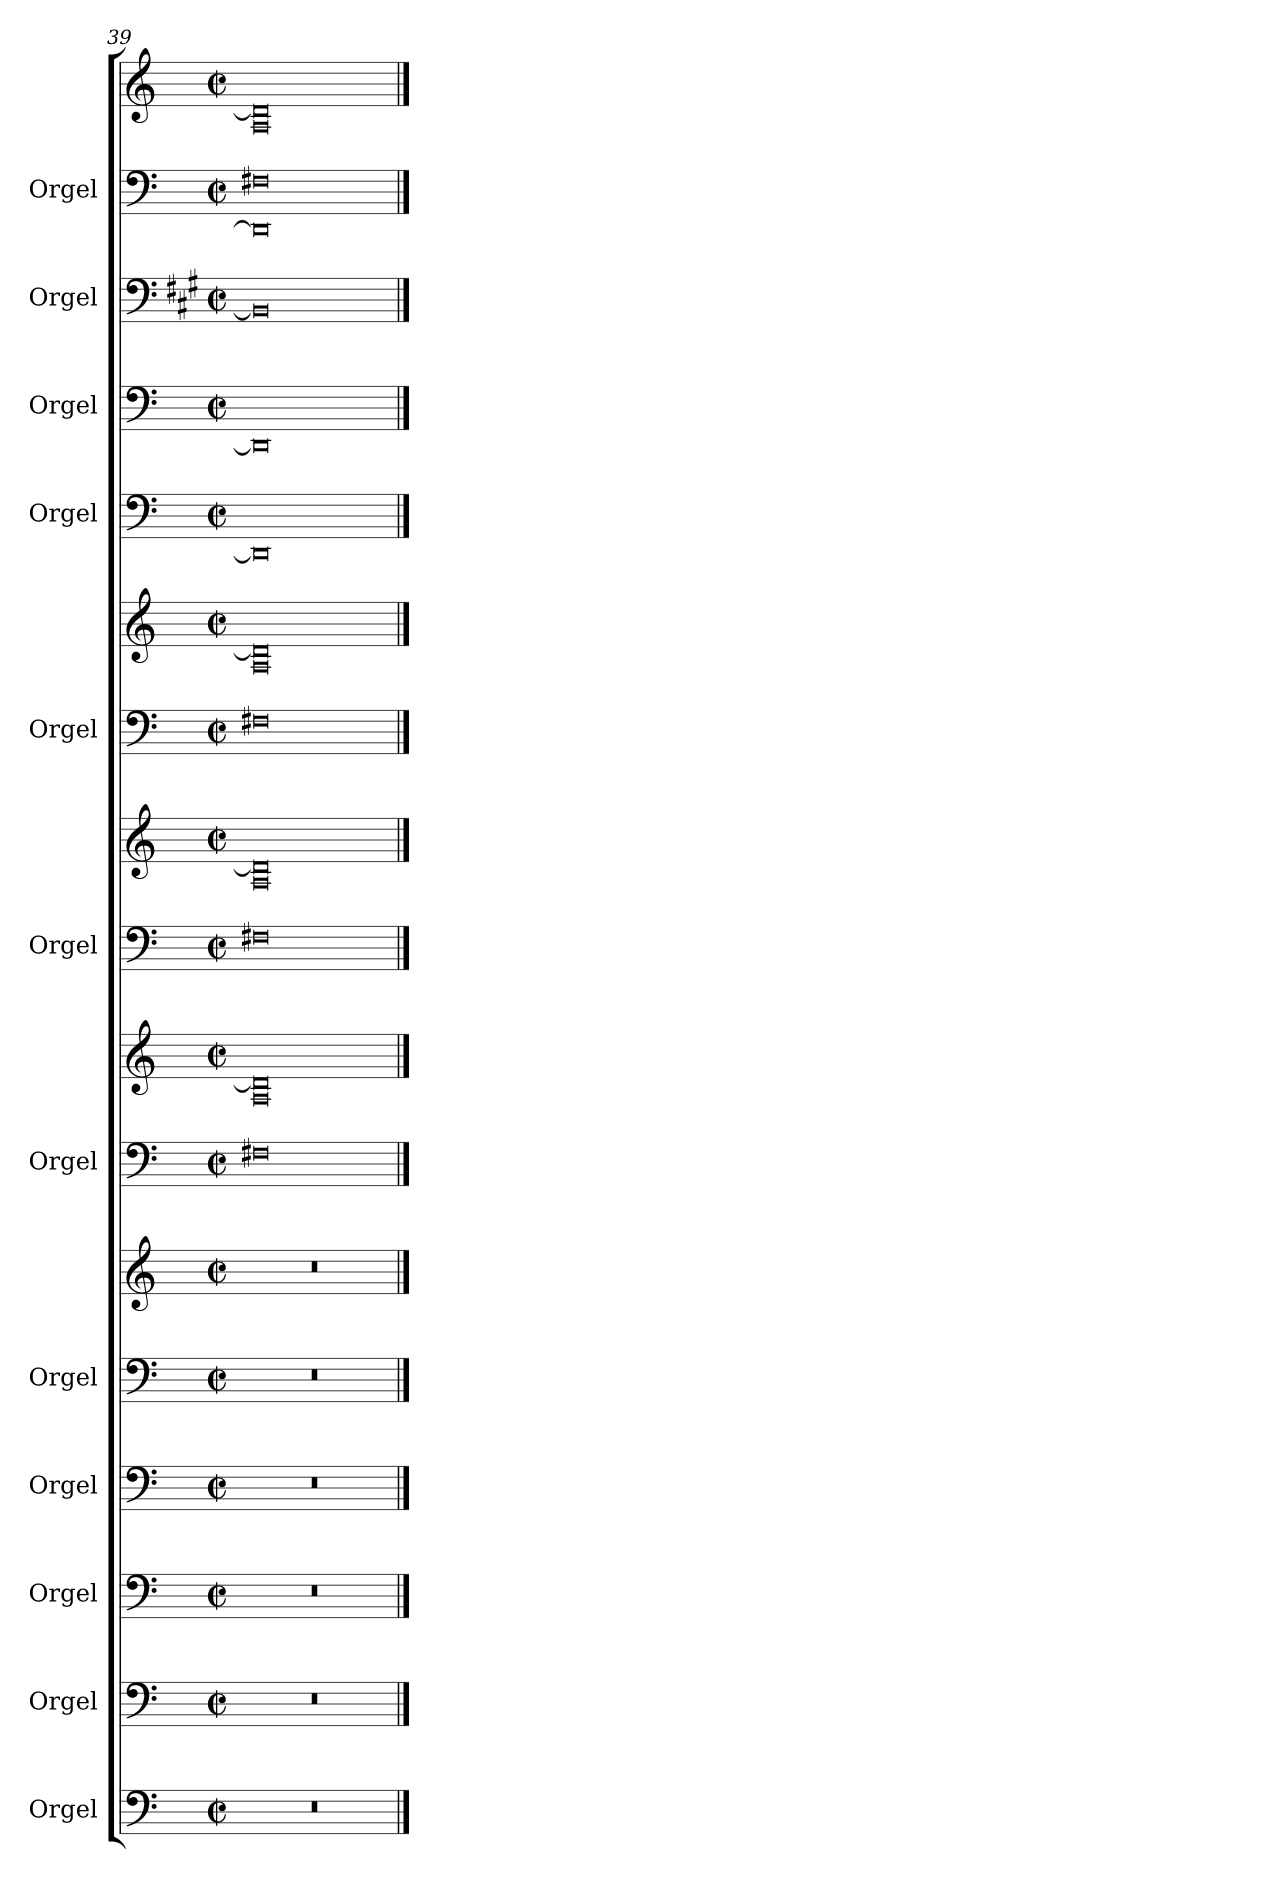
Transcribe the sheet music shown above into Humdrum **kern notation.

**kern	**kern	**kern	**kern	**kern	**kern	**kern	**kern	**kern	**kern	**kern	**kern	**kern	**kern	**kern	**kern	**kern
*part12	*part11	*part10	*part9	*part8	*part8	*part7	*part7	*part6	*part6	*part5	*part5	*part4	*part3	*part2	*part1	*part1
*staff17	*staff16	*staff15	*staff14	*staff13	*staff12	*staff11	*staff10	*staff9	*staff8	*staff7	*staff6	*staff5	*staff4	*staff3	*staff2	*staff1
*I"Orgel	*I"Orgel	*I"Orgel	*I"Orgel	*I"Orgel	*	*I"Orgel	*	*I"Orgel	*	*I"Orgel	*	*I"Orgel	*I"Orgel	*I"Orgel	*I"Orgel	*
*I'Org.	*I'Org.	*I'Org.	*I'Org.	*I'Org.	*	*I'Org.	*	*I'Org.	*	*I'Org.	*	*I'Org.	*I'Org.	*I'Org.	*	*
*clefF4	*clefF4	*clefF4	*clefF4	*clefF4	*clefG2	*clefF4	*clefG2	*clefF4	*clefG2	*clefF4	*clefG2	*clefF4	*clefF4	*clefF4	*clefF4	*clefG2
*	*	*	*	*	*	*	*	*	*	*	*	*	*	*ITrd5c9	*	*
*k[]	*k[]	*k[]	*k[]	*k[]	*k[]	*k[]	*k[]	*k[]	*k[]	*k[]	*k[]	*k[]	*k[]	*k[]	*k[]	*k[]
*M4/2	*M4/2	*M4/2	*M4/2	*M4/2	*M4/2	*M4/2	*M4/2	*M4/2	*M4/2	*M4/2	*M4/2	*M4/2	*M4/2	*M4/2	*M4/2	*M4/2
*met(c|)	*met(c|)	*met(c|)	*met(c|)	*met(c|)	*met(c|)	*met(c|)	*met(c|)	*met(c|)	*met(c|)	*met(c|)	*met(c|)	*met(c|)	*met(c|)	*met(c|)	*met(c|)	*met(c|)
*MM50	*MM50	*MM50	*MM50	*MM50	*MM50	*MM50	*MM50	*MM50	*MM50	*MM50	*MM50	*MM50	*MM50	*MM50	*MM50	*MM50
=39	=39	=39	=39	=39	=39	=39	=39	=39	=39	=39	=39	=39	=39	=39	=39	=39
*	*	*	*	*	*	*	*^	*	*^	*	*^	*	*	*	*^	*^
0r	0r	0r	0r	0r	0r	0F#X	0d]	0A	0F#X	0d]	0A	0F#X	0d]	0A	0DD]	0DD]	0DD]	0F#X	0DD]	0d]	0A
*	*	*	*	*	*	*	*	*	*	*	*	*	*	*	*	*	*	*v	*v	*	*
*	*	*	*	*	*	*	*v	*v	*	*v	*v	*	*v	*v	*	*	*	*	*v	*v
==	==	==	==	==	==	==	==	==	==	==	==	==	==	==	==	==
*-	*-	*-	*-	*-	*-	*-	*-	*-	*-	*-	*-	*-	*-	*-	*-	*-
